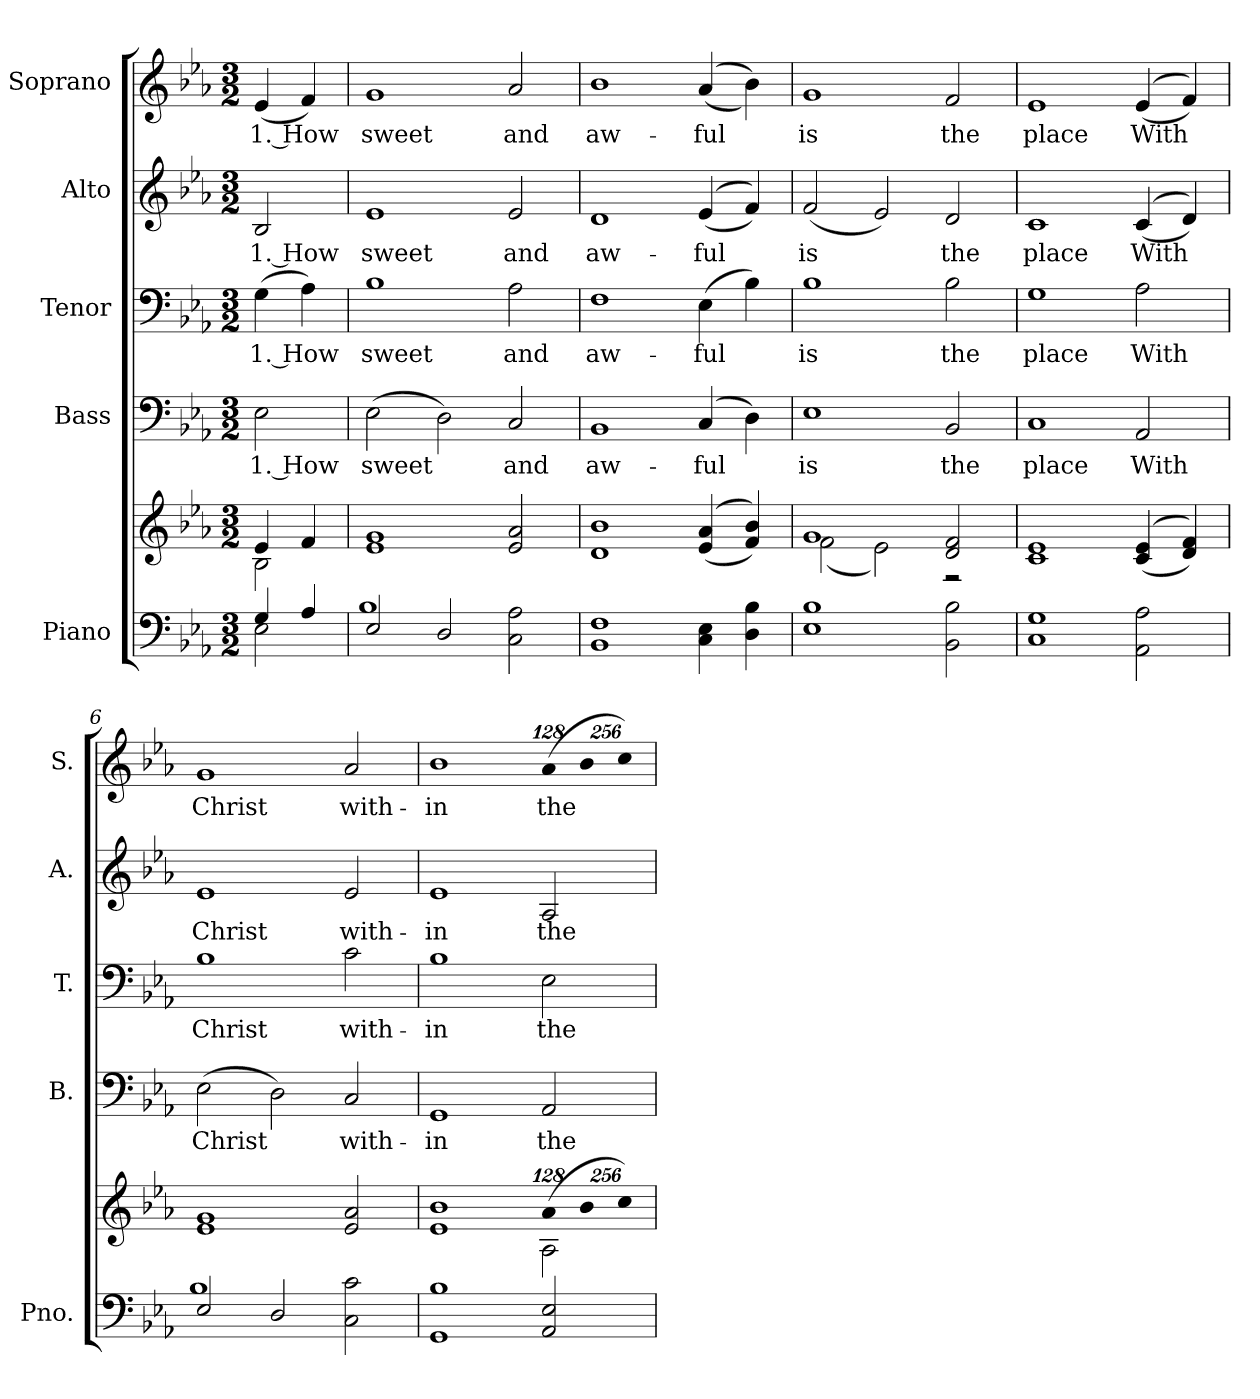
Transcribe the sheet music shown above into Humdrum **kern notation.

**kern	**kern	**kern	**text	**kern	**text	**kern	**text	**kern	**text
*part5	*part5	*part4	*part4	*part3	*part3	*part2	*part2	*part1	*part1
*staff6	*staff5	*staff4	*staff4	*staff3	*staff3	*staff2	*staff2	*staff1	*staff1
*I"Piano	*	*I"Bass	*	*I"Tenor	*	*I"Alto	*	*I"Soprano	*
*I'Pno.	*	*I'B.	*	*I'T.	*	*I'A.	*	*I'S.	*
!!LO:PB:g=z
*clefF4	*clefG2	*clefF4	*	*clefF4	*	*clefG2	*	*clefG2	*
*k[b-e-a-]	*k[b-e-a-]	*k[b-e-a-]	*	*k[b-e-a-]	*	*k[b-e-a-]	*	*k[b-e-a-]	*
*E-:	*E-:	*E-:	*	*E-:	*	*E-:	*	*E-:	*
*M3/2	*M3/2	*M3/2	*	*M3/2	*	*M3/2	*	*M3/2	*
*MM190	*MM190	*MM190	*	*MM190	*	*MM190	*	*MM190	*
=1	=1	=1	=1	=1	=1	=1	=1	=1	=1
*^	*^	*	*	*	*	*	*	*	*
!	!	!	!	!	!LO:LY:b:color=#000000	!	!	!	!	!	!
!	!	!	!	!	!	!	!LO:LY:b:color=#000000	!	!	!	!
!	!	!	!	!	!	!	!	!	!LO:LY:b:color=#000000	!	!
!	!	!	!	!	!	!	!	!	!	!	!LO:LY:b:color=#000000
4Gi/	2E-i\	4e-i/	2B-i\	2E-i\	1. How	(4Gi\	1. How	2B-i/	1. How	(4e-i/	1. How
4A-i/	.	4fi/	.	.	.	4A-i\)	.	.	.	4fi/)	.
*	*	*v	*v	*	*	*	*	*	*	*	*
=2	=2	=2	=2	=2	=2	=2	=2	=2	=2	=2
!	!	!	!	!LO:LY:b:color=#000000	!	!	!	!	!	!
!	!	!	!	!	!	!LO:LY:b:color=#000000	!	!	!	!
!	!	!	!	!	!	!	!	!LO:LY:b:color=#000000	!	!
!	!	!	!	!	!	!	!	!	!	!LO:LY:b:color=#000000
2E-i/	1B-i	1e-i 1gi	(2E-i\	sweet	1B-i	sweet	1e-i	sweet	1gi	sweet
2Di/	.	.	2Di\)	.	.	.	.	.	.	.
!	!	!	!	!LO:LY:b:color=#000000	!	!	!	!	!	!
!	!	!	!	!	!	!LO:LY:b:color=#000000	!	!	!	!
!	!	!	!	!	!	!	!	!LO:LY:b:color=#000000	!	!
!	!	!	!	!	!	!	!	!	!	!LO:LY:b:color=#000000
2Ci\ 2A-i	2ryy	2e-i/ 2a-i	2Ci/	and	2A-i\	and	2e-i/	and	2a-i/	and
*v	*v	*	*	*	*	*	*	*	*	*
=3	=3	=3	=3	=3	=3	=3	=3	=3	=3
*^	*	*	*	*	*	*	*	*	*
!	!	!	!	!LO:LY:b:color=#000000	!	!	!	!	!	!
*v	*v	*	*	*	*	*	*	*	*	*
*^	*	*	*	*	*	*	*	*	*
!	!	!	!	!	!	!LO:LY:b:color=#000000	!	!	!	!
*v	*v	*	*	*	*	*	*	*	*	*
*^	*	*	*	*	*	*	*	*	*
!	!	!	!	!	!	!	!	!LO:LY:b:color=#000000	!	!
*v	*v	*	*	*	*	*	*	*	*	*
*^	*	*	*	*	*	*	*	*	*
!	!	!	!	!	!	!	!	!	!	!LO:LY:b:color=#000000
*v	*v	*	*	*	*	*	*	*	*	*
1BB-i 1Fi	1di 1b-i	1BB-i	aw-	1Fi	aw-	1di	aw-	1b-i	aw-
!	!	!	!LO:LY:b:color=#000000	!	!	!	!	!	!
!	!	!	!	!	!LO:LY:b:color=#000000	!	!	!	!
!	!	!	!	!	!	!	!LO:LY:b:color=#000000	!	!
!	!	!	!	!	!	!	!	!	!LO:LY:b:color=#000000
4Ci\ 4E-i	((4e-i/ 4a-i	(4Ci/	-ful	(4E-i\	-ful	((4e-i/	-ful	((4a-i/	-ful
4Di\ 4B-i	4fi/ 4b-i))	4Di\)	.	4B-i\)	.	4fi/))	.	4b-i\))	.
=4	=4	=4	=4	=4	=4	=4	=4	=4	=4
*	*^	*	*	*	*	*	*	*	*
!	!	!	!	!LO:LY:b:color=#000000	!	!	!	!	!	!
!	!	!	!	!	!	!LO:LY:b:color=#000000	!	!	!	!
!	!	!	!	!	!	!	!	!LO:LY:b:color=#000000	!	!
!	!	!	!	!	!	!	!	!	!	!LO:LY:b:color=#000000
1E-i 1B-i	1gi	(2fi\	1E-i	is	1B-i	is	(2fi/	is	1gi	is
.	.	2e-i\)	.	.	.	.	2e-i/)	.	.	.
!	!	!	!	!LO:LY:b:color=#000000	!	!	!	!	!	!
!	!	!	!	!	!	!LO:LY:b:color=#000000	!	!	!	!
!	!	!	!	!	!	!	!	!LO:LY:b:color=#000000	!	!
!	!	!	!	!	!	!	!	!	!	!LO:LY:b:color=#000000
2BB-i\ 2B-i	2di/ 2fi	2r	2BB-i/	the	2B-i\	the	2di/	the	2fi/	the
*	*v	*v	*	*	*	*	*	*	*	*
=5	=5	=5	=5	=5	=5	=5	=5	=5	=5
*	*^	*	*	*	*	*	*	*	*
!	!	!	!	!LO:LY:b:color=#000000	!	!	!	!	!	!
*	*v	*v	*	*	*	*	*	*	*	*
*	*^	*	*	*	*	*	*	*	*
!	!	!	!	!	!	!LO:LY:b:color=#000000	!	!	!	!
*	*v	*v	*	*	*	*	*	*	*	*
*	*^	*	*	*	*	*	*	*	*
!	!	!	!	!	!	!	!	!LO:LY:b:color=#000000	!	!
*	*v	*v	*	*	*	*	*	*	*	*
*	*^	*	*	*	*	*	*	*	*
!	!	!	!	!	!	!	!	!	!	!LO:LY:b:color=#000000
*	*v	*v	*	*	*	*	*	*	*	*
1Ci 1Gi	1ci 1e-i	1Ci	place	1Gi	place	1ci	place	1e-i	place
!	!	!	!LO:LY:b:color=#000000	!	!	!	!	!	!
!	!	!	!	!	!LO:LY:b:color=#000000	!	!	!	!
!	!	!	!	!	!	!	!LO:LY:b:color=#000000	!	!
!	!	!	!	!	!	!	!	!	!LO:LY:b:color=#000000
2AA-i\ 2A-i	((4ci/ 4e-i	2AA-i/	With	2A-i\	With	((4ci/	With	((4e-i/	With
.	4di/ 4fi))	.	.	.	.	4di/))	.	4fi/))	.
!!LO:PB:g=z
=6	=6	=6	=6	=6	=6	=6	=6	=6	=6
*^	*	*	*	*	*	*	*	*	*
!	!	!	!	!LO:LY:b:color=#000000	!	!	!	!	!	!
!	!	!	!	!	!	!LO:LY:b:color=#000000	!	!	!	!
!	!	!	!	!	!	!	!	!LO:LY:b:color=#000000	!	!
!	!	!	!	!	!	!	!	!	!	!LO:LY:b:color=#000000
2E-i/	1B-i	1e-i 1gi	(2E-i\	Christ	1B-i	Christ	1e-i	Christ	1gi	Christ
2Di/	.	.	2Di\)	.	.	.	.	.	.	.
!	!	!	!	!LO:LY:b:color=#000000	!	!	!	!	!	!
!	!	!	!	!	!	!LO:LY:b:color=#000000	!	!	!	!
!	!	!	!	!	!	!	!	!LO:LY:b:color=#000000	!	!
!	!	!	!	!	!	!	!	!	!	!LO:LY:b:color=#000000
2Ci\ 2ci	2ryy	2e-i/ 2a-i	2Ci/	with-	2ci\	with-	2e-i/	with-	2a-i/	with-
*v	*v	*	*	*	*	*	*	*	*	*
=7	=7	=7	=7	=7	=7	=7	=7	=7	=7
*	*^	*	*	*	*	*	*	*	*
*^	*	*	*	*	*	*	*	*	*	*
!	!	!	!	!	!LO:LY:b:color=#000000	!	!	!	!	!	!
*v	*v	*	*	*	*	*	*	*	*	*	*
*^	*	*	*	*	*	*	*	*	*	*
!	!	!	!	!	!	!	!LO:LY:b:color=#000000	!	!	!	!
*v	*v	*	*	*	*	*	*	*	*	*	*
*^	*	*	*	*	*	*	*	*	*	*
!	!	!	!	!	!	!	!	!	!LO:LY:b:color=#000000	!	!
*v	*v	*	*	*	*	*	*	*	*	*	*
*^	*	*	*	*	*	*	*	*	*	*
!	!	!	!	!	!	!	!	!	!	!	!LO:LY:b:color=#000000
*v	*v	*	*	*	*	*	*	*	*	*	*
1GGi 1B-i	1e-i	1b-i	1GGi	-in	1B-i	-in	1e-i	-in	1b-i	-in
*	*Xbrackettup	*	*	*	*	*	*	*	*	*
!	!LO:N:vis=4	!	!	!	!	!	!	!	!	!
!	!	!	!	!LO:LY:b:color=#000000	!	!	!	!	!	!
!	!	!	!	!	!	!LO:LY:b:color=#000000	!	!	!	!
!	!	!	!	!	!	!	!	!LO:LY:b:color=#000000	!	!
*	*	*	*	*	*	*	*	*	*Xbrackettup	*
!	!	!	!	!	!	!	!	!	!LO:N:vis=4	!
!	!	!	!	!	!	!	!	!	!	!LO:LY:b:color=#000000
2AA-i/ 2E-i	(512%85a-i/	2A-i\	2AA-i/	the	2E-i\	the	2A-i/	the	(512%85a-i/	the
!	!LO:N:vis=4	!	!	!	!	!	!	!	!LO:N:vis=4	!
.	1024%171b-i/	.	.	.	.	.	.	.	1024%171b-i\	.
!	!LO:N:vis=4	!	!	!	!	!	!	!	!LO:N:vis=4	!
.	1024%171cci/)	.	.	.	.	.	.	.	1024%171cci\)	.
*	*v	*v	*	*	*	*	*	*	*	*
=	=	=	=	=	=	=	=	=	=
*-	*-	*-	*-	*-	*-	*-	*-	*-	*-
